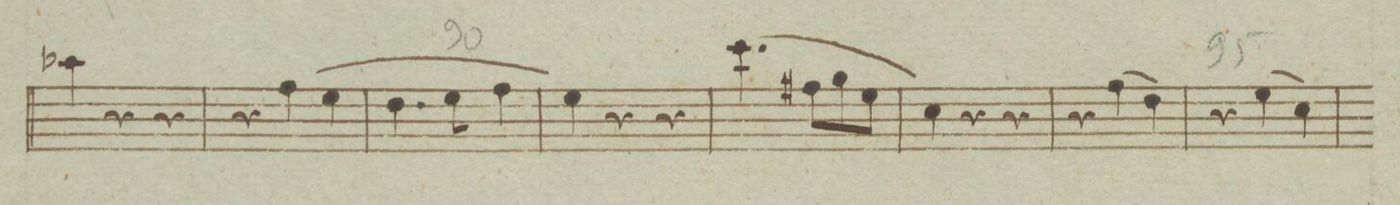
**kern	**dynam
*I"Violino Primo.	*
*clefG2	*
*k[b-e-]	*
*M3/4	*
4aa-X\)	.
4r	.
4r	.
=89	=89
4r	.
(4ff\	.
4ee-\	.
=90	=90
4.dd\	.
8ee-\	.
4ff\	.
=91	=91
4ee-\)	.
4r	.
4r	.
=92	=92
(4.ccc\	.
8ff#X\L	.
8gg\	.
8ee-\J	.
=93	=93
4cc\)	.
4r	.
4r	.
=94	=94
4r	.
(4ff\	.
4dd\)	.
=95	=95
4r	.
(4ee-\	.
4cc\)	.
=96	=96
*-	*-
